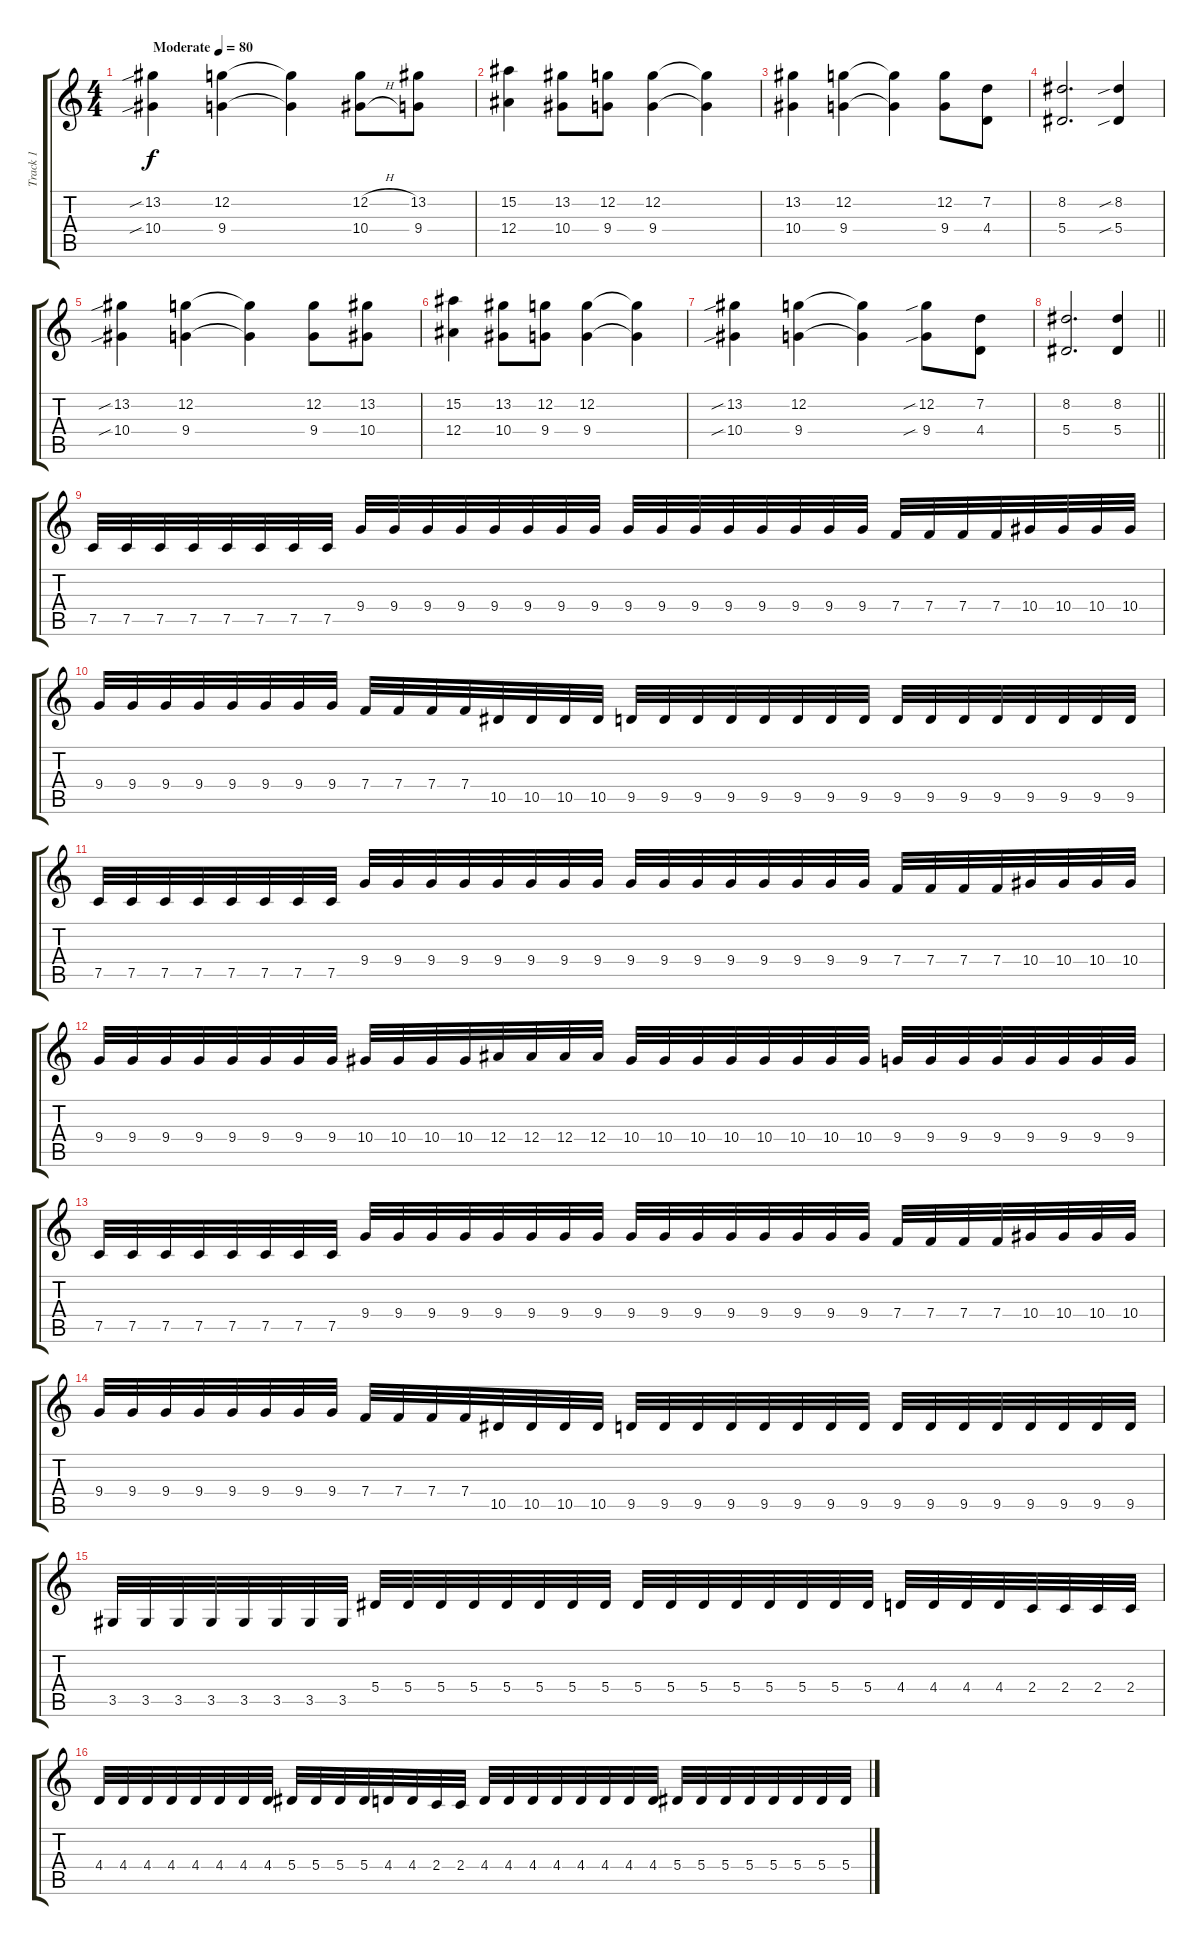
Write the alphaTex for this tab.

\track ("Track 1" "Track 1") {instrument distortionguitar}
\staff {score tabs}
\tuning (C4 G3 Eb3 Bb2 F2 C2) {hide}
\ts (4 4)
\tempo (80 "Moderate")
\clef g2
\ks c
(13.2{sib} 10.4{sib}).4{dy f instrument distortionguitar} (12.2 9.4).4 (12.2{t} 9.4{t}).4 (12.2{h} 10.4{h}).8 (13.2 9.4).8 |
(15.2 12.4).4 (13.2 10.4).8 (12.2 9.4).8 (12.2 9.4).4 (12.2{t} 9.4{t}).4 |
(13.2 10.4).4 (12.2 9.4).4 (12.2{t} 9.4{t}).4 (12.2 9.4).8 (7.2 4.4).8 |
(8.2 5.4).2{d} (8.2{sib} 5.4{sib}).4 |
(13.2{sib} 10.4{sib}).4 (12.2 9.4).4 (12.2{t} 9.4{t}).4 (12.2 9.4).8 (13.2 10.4).8 |
(15.2 12.4).4 (13.2 10.4).8 (12.2 9.4).8 (12.2 9.4).4 (12.2{t} 9.4{t}).4 |
(13.2{sib} 10.4{sib}).4 (12.2 9.4).4 (12.2{t} 9.4{t}).4 (12.2{sib} 9.4{sib}).8 (7.2 4.4).8 |
\barLineRight lightlight
(8.2 5.4).2{d} (8.2 5.4).4 |
7.5.32 7.5.32 7.5.32 7.5.32 7.5.32 7.5.32 7.5.32 7.5.32 9.4.32 9.4.32 9.4.32 9.4.32 9.4.32 9.4.32 9.4.32 9.4.32 9.4.32 9.4.32 9.4.32 9.4.32 9.4.32 9.4.32 9.4.32 9.4.32 7.4.32 7.4.32 7.4.32 7.4.32 10.4.32 10.4.32 10.4.32 10.4.32 |
9.4.32 9.4.32 9.4.32 9.4.32 9.4.32 9.4.32 9.4.32 9.4.32 7.4.32 7.4.32 7.4.32 7.4.32 10.5.32 10.5.32 10.5.32 10.5.32 9.5.32 9.5.32 9.5.32 9.5.32 9.5.32 9.5.32 9.5.32 9.5.32 9.5.32 9.5.32 9.5.32 9.5.32 9.5.32 9.5.32 9.5.32 9.5.32 |
7.5.32 7.5.32 7.5.32 7.5.32 7.5.32 7.5.32 7.5.32 7.5.32 9.4.32 9.4.32 9.4.32 9.4.32 9.4.32 9.4.32 9.4.32 9.4.32 9.4.32 9.4.32 9.4.32 9.4.32 9.4.32 9.4.32 9.4.32 9.4.32 7.4.32 7.4.32 7.4.32 7.4.32 10.4.32 10.4.32 10.4.32 10.4.32 |
9.4.32 9.4.32 9.4.32 9.4.32 9.4.32 9.4.32 9.4.32 9.4.32 10.4.32 10.4.32 10.4.32 10.4.32 12.4.32 12.4.32 12.4.32 12.4.32 10.4.32 10.4.32 10.4.32 10.4.32 10.4.32 10.4.32 10.4.32 10.4.32 9.4.32 9.4.32 9.4.32 9.4.32 9.4.32 9.4.32 9.4.32 9.4.32 |
7.5.32 7.5.32 7.5.32 7.5.32 7.5.32 7.5.32 7.5.32 7.5.32 9.4.32 9.4.32 9.4.32 9.4.32 9.4.32 9.4.32 9.4.32 9.4.32 9.4.32 9.4.32 9.4.32 9.4.32 9.4.32 9.4.32 9.4.32 9.4.32 7.4.32 7.4.32 7.4.32 7.4.32 10.4.32 10.4.32 10.4.32 10.4.32 |
9.4.32 9.4.32 9.4.32 9.4.32 9.4.32 9.4.32 9.4.32 9.4.32 7.4.32 7.4.32 7.4.32 7.4.32 10.5.32 10.5.32 10.5.32 10.5.32 9.5.32 9.5.32 9.5.32 9.5.32 9.5.32 9.5.32 9.5.32 9.5.32 9.5.32 9.5.32 9.5.32 9.5.32 9.5.32 9.5.32 9.5.32 9.5.32 |
3.5.32 3.5.32 3.5.32 3.5.32 3.5.32 3.5.32 3.5.32 3.5.32 5.4.32 5.4.32 5.4.32 5.4.32 5.4.32 5.4.32 5.4.32 5.4.32 5.4.32 5.4.32 5.4.32 5.4.32 5.4.32 5.4.32 5.4.32 5.4.32 4.4.32 4.4.32 4.4.32 4.4.32 2.4.32 2.4.32 2.4.32 2.4.32 |
4.4.32 4.4.32 4.4.32 4.4.32 4.4.32 4.4.32 4.4.32 4.4.32 5.4.32 5.4.32 5.4.32 5.4.32 4.4.32 4.4.32 2.4.32 2.4.32 4.4.32 4.4.32 4.4.32 4.4.32 4.4.32 4.4.32 4.4.32 4.4.32 5.4.32 5.4.32 5.4.32 5.4.32 5.4.32 5.4.32 5.4.32 5.4.32
